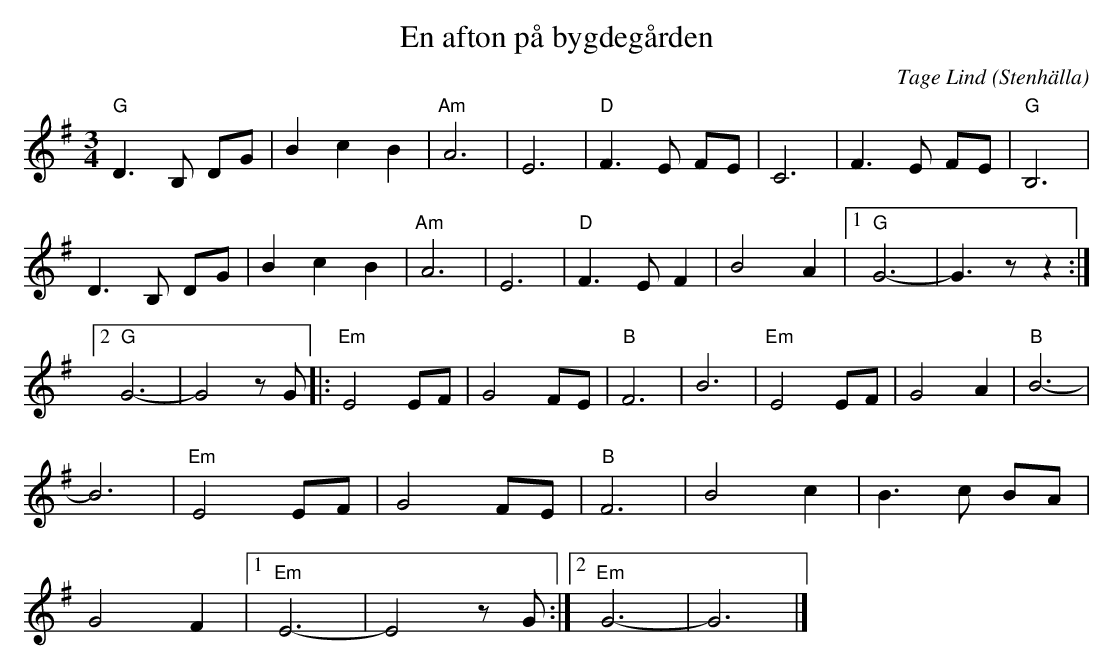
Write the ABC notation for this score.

X:1
T:En afton på bygdegården
C:Tage Lind
O:Stenhälla
M:3/4
L:1/8
K:G
"G" D3B, DG | B2c2B2 | "Am" A6 | E6 | "D" F3E FE | C6 | F3E FE | "G" B,6 |
D3B, DG | B2c2B2 | "Am" A6 | E6 | "D" F3E F2 |B4A2 |1 "G" G6- | G3zz2 :|2
 "G" G6- | G4zG |: "Em" E4EF | G4FE | "B" F6 | B6 | "Em" E4 EF | G4A2 | "B" B6- |
B6 | "Em" E4EF | G4FE | "B" F6 | B4c2 | B3c BA |
G4 F2 |1 "Em" E6- | E4 zG :|2 "Em" G6- | G6 |]
